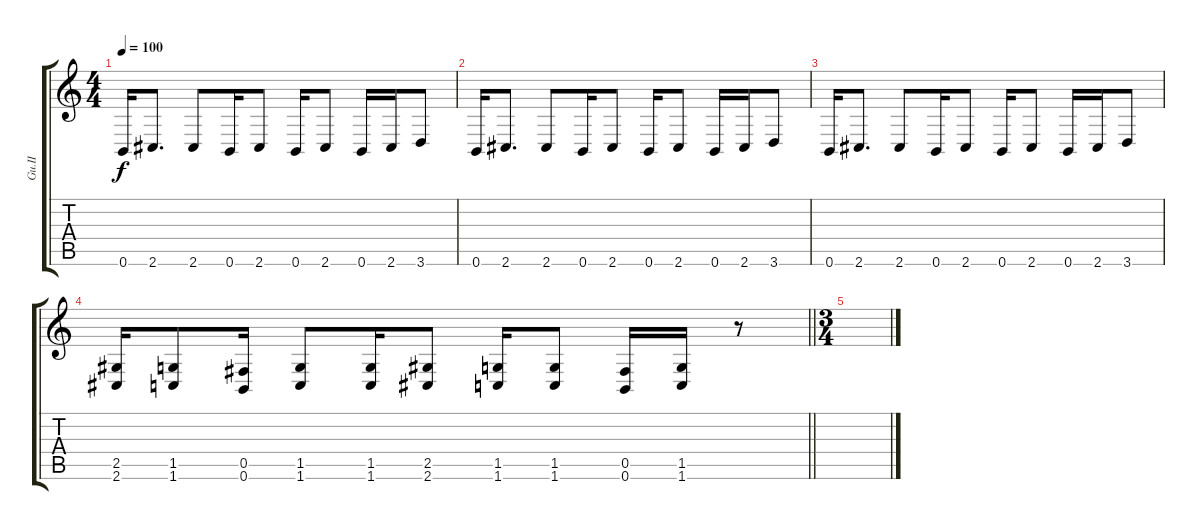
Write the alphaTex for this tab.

\track ("Gu.II" "Gu.II") {instrument distortionguitar}
\staff {score tabs}
\tuning (Db4 Ab3 E3 B2 Gb2 B1) {hide}
\ts (4 4)
\tempo 100
\clef g2
\ks c
0.6.16{dy f} 2.6.8{d} 2.6.8 0.6.16 2.6.8 0.6.16 2.6.8 0.6.16 2.6.16 3.6.8 |
0.6.16 2.6.8{d} 2.6.8 0.6.16 2.6.8 0.6.16 2.6.8 0.6.16 2.6.16 3.6.8 |
0.6.16 2.6.8{d} 2.6.8 0.6.16 2.6.8 0.6.16 2.6.8 0.6.16 2.6.16 3.6.8 |
\barLineRight lightlight
(2.5 2.6).16 (1.5 1.6).8 (0.5 0.6).16 (1.5 1.6).8 (1.5 1.6).16 (2.5 2.6).8 (1.5 1.6).16 (1.5 1.6).8 (0.5 0.6).16 (1.5 1.6).16 r.8 |
\ts (3 4)
